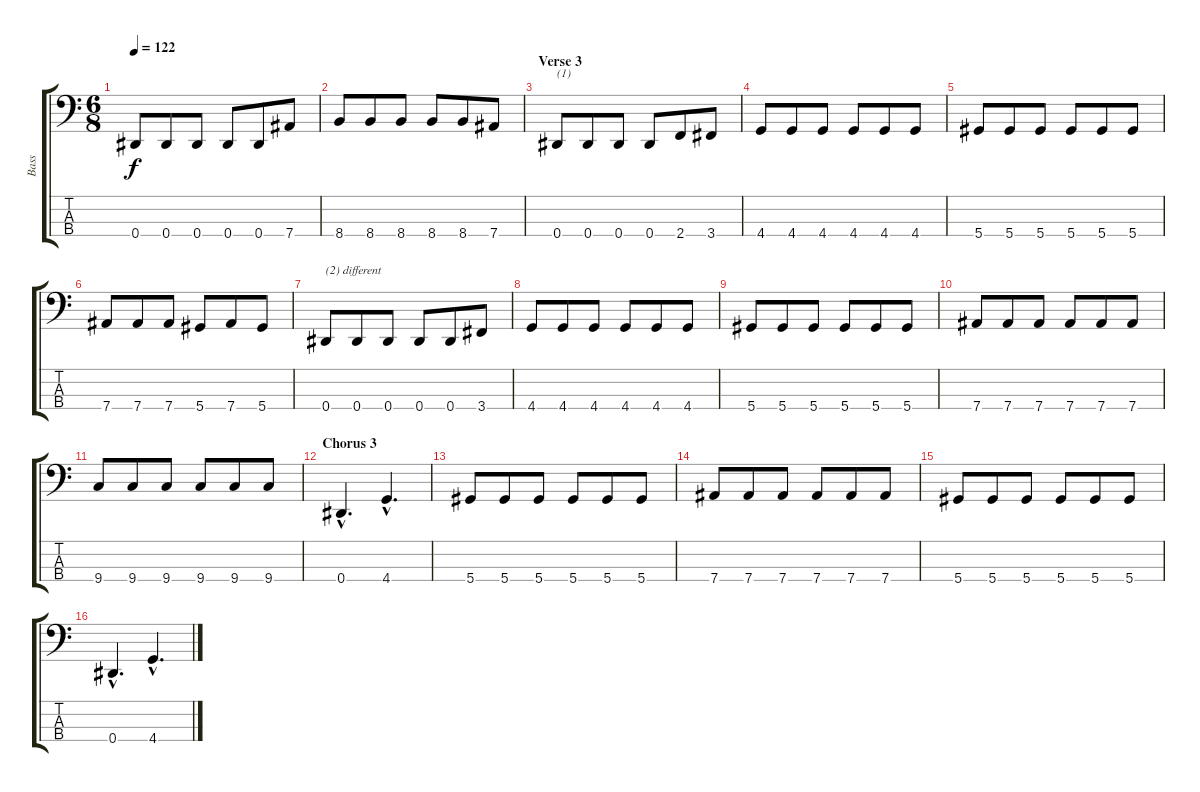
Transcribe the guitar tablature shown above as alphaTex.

\track ("Bass" "Bass") {instrument electricbasspick}
\staff {score tabs}
\tuning (Gb2 Db2 Ab1 Eb1) {hide}
\ts (6 8)
\tempo 122
\clef f4
\ks c
0.4.8{dy f} 0.4.8 0.4.8 0.4.8 0.4.8 7.4.8 |
8.4.8 8.4.8 8.4.8 8.4.8 8.4.8 7.4.8 |
\section ("" "Verse 3")
0.4.8{txt "(1)"} 0.4.8 0.4.8 0.4.8 2.4.8 3.4.8 |
4.4.8 4.4.8 4.4.8 4.4.8 4.4.8 4.4.8 |
5.4.8 5.4.8 5.4.8 5.4.8 5.4.8 5.4.8 |
7.4.8 7.4.8 7.4.8 5.4.8 7.4.8 5.4.8 |
0.4.8{txt "(2) different"} 0.4.8 0.4.8 0.4.8 0.4.8 3.4.8 |
4.4.8 4.4.8 4.4.8 4.4.8 4.4.8 4.4.8 |
5.4.8 5.4.8 5.4.8 5.4.8 5.4.8 5.4.8 |
7.4.8 7.4.8 7.4.8 7.4.8 7.4.8 7.4.8 |
9.4.8 9.4.8 9.4.8 9.4.8 9.4.8 9.4.8 |
\section ("" "Chorus 3")
0.4{hac}.4{d} 4.4{hac}.4{d} |
5.4.8 5.4.8 5.4.8 5.4.8 5.4.8 5.4.8 |
7.4.8 7.4.8 7.4.8 7.4.8 7.4.8 7.4.8 |
5.4.8 5.4.8 5.4.8 5.4.8 5.4.8 5.4.8 |
0.4{hac}.4{d} 4.4{hac}.4{d}
